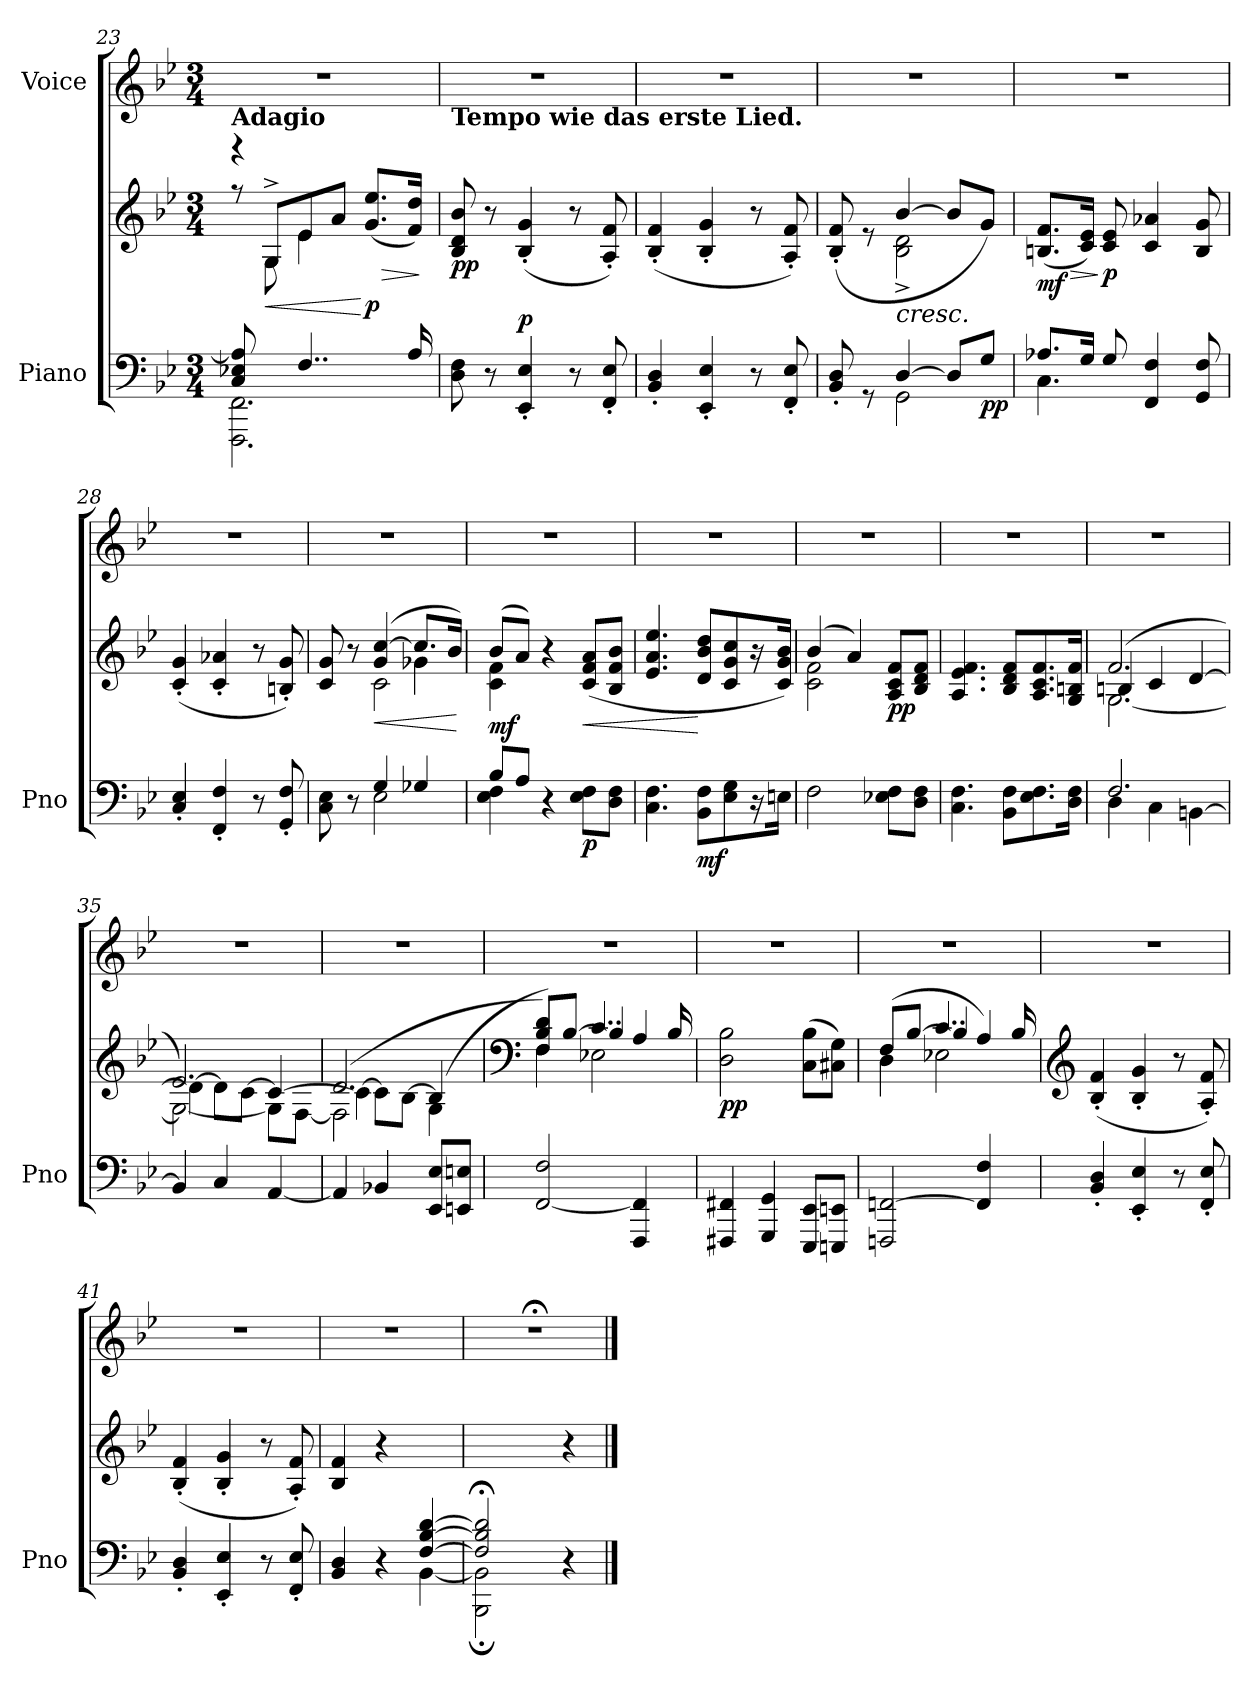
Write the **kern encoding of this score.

**kern	**kern	**dynam	**kern
*part2	*part2	*part2	*part1
*staff3	*staff2	*staff2/3	*staff1
*I"Piano	*	*	*I"Voice
*I'Pno	*	*	*
*clefF4	*clefG2	*	*clefG2
*k[b-e-]	*k[b-e-]	*	*k[b-e-]
*M3/4	*M3/4	*	*M3/4
=23	=23	=23	=23
*^	*^	*	*
*	*	*	*^	*	*
!	!	!	!	!	!	!LO:TX:b:B:t=Adagio
8C/ 8E-X/ 8A/]	2.FFF\ 2.FF\	8rff	4rggg	8ryy	.	2.r
!	!	!	!	!	!LO:HP:b	!
8ryy	.	8G^/L	.	8G\	<	.
4..F/	.	8e-/	4e-\	2ryy	.	.
.	.	8a/J	.	.	.	.
!	!	!	!	!	!LO:HP:n=1:b	!
!	!	!	!	!	!LO:DY:n=1:b	!
.	.	(<8.g/ 8.ee-/L	4ryy	.	[ > p	.
16A/	.	16f/ 16dd/Jk)	.	.	.	.
*v	*v	*	*	*	*	*
*	*v	*v	*v	*	*
.	.	]	.
=24	=24	=24	=24
!	!	!	!LO:TX:b:B:t=Tempo wie das erste Lied.
!	!	!LO:DY:b	!
8D\ 8F\	8B-/ 8d/ 8b-/	pp	2.r
8r	8r	.	.
!	!	!LO:DY:a=2	!
4EE-/' 4E-/'	(<4B-/' 4g/'	p	.
8r	8r	.	.
8FF/' 8E-/'	8A/' 8f/')	.	.
=25	=25	=25	=25
4BB-/' 4D/'	(<4B-/' 4f/'	.	2.r
4EE-/' 4E-/'	4B-/' 4g/'	.	.
8r	8r	.	.
8FF/' 8E-/'	8A/' 8f/')	.	.
=26	=26	=26	=26
*^	*^	*	*
8BB-/' 8D/'	4ryy	(>8B-/' 8f/'	4ryy	.	2.r
8rGG	.	8re	.	.	.
!	!	!	!	!LO:HP:b	!
[4D/	2GG\	[4b-/	2B-\^ 2d\^	<	.
8D/L]	.	8b-/L]	.	.	.
!	!	!	!	!LO:DY:b=2	!
8G/J	.	8g/J)	.	pp	.
*v	*v	*	*	*	*
*	*v	*v	*	*
.	.	[	.
=27	=27	=27	=27
*^	*	*	*
!	!	!	!LO:HP:b	!
!	!	!	!LO:DY:n=1:b	!
8.A-X/L	4.C\	(<8.Bn/ 8.f/L	> mf	2.r
16G/Jk	.	16c/ 16e-/Jk)	.	.
!	!	!	!LO:DY:n=2:b	!
8G/	.	8c/ 8e-/	] p	.
4FF/ 4F/	4.ryy	4c/ 4a-X/	.	.
8GG/ 8F/	.	8B/ 8g/	.	.
*v	*v	*	*	*
!!LO:LB:g=z
=28	=28	=28	=28
4C/' 4E-/'	(<4c/' 4g/'	.	2.r
4FF/' 4F/'	4c/' 4a-X/'	.	.
8r	8r	.	.
8GG/' 8F/'	8Bn/' 8g/')	.	.
=29	=29	=29	=29
*^	*^	*	*
*	*	*	*^	*	*
8C\ 8E-\	8ryy	8c/ 8g/	4ryy	2ryy	.	2.r
8r	8ryy	8r	.	.	.	.
!	!	!	!	!	!LO:HP:b	!
4G/	2E-\	(>4g/ [4cc/	2c\	.	<	.
4G-X/	.	8.cc/L]	.	4g-X\	.	.
.	.	16b-/Jk)	.	.	.	.
*v	*v	*	*	*	*	*
*	*v	*v	*v	*	*
.	.	[	.
=30	=30	=30	=30
*^	*^	*	*
!	!	!	!	!LO:DY:b	!
8B-/L	4E-\ 4F\	(>8b-/L	4c\ 4f\	mf	2.r
8A/J	.	8a/J)	.	.	.
4r	2ryy	4r	2ryy	.	.
!	!	!	!	!LO:HP:b	!
!	!	!	!	!LO:DY:n=1:b=2	!
8E-\ 8F\L	.	(<8c/ 8f/ 8a/L	.	< p	.
8D\ 8F\J	.	8B-/ 8f/ 8b-/J	.	.	.
*v	*v	*	*	*	*
*	*v	*v	*	*
=31	=31	=31	=31
4.C\ 4.F\	4.e-/ 4.a/ 4.ee-/	.	2.r
!	!	!LO:DY:n=1:b=2	!
8BB-\ 8F\L	8d/ 8b-/ 8dd/L	[ mf	.
8E-\ 8G\	8c/ 8g/ 8cc/	.	.
16r	16r	.	.
16En\Jk	16c/ 16g/ 16b-/Jk)	.	.
=32	=32	=32	=32
*	*^	*	*
2F\	(>4b-/	2c\ 2f\	.	2.r
.	4a/)	.	.	.
!	!	!	!LO:DY:b	!
8E-X\ 8F\L	8A/ 8c/ 8f/L	4ryy	pp	.
8D\ 8F\J	8B-/ 8d/ 8f/J	.	.	.
*	*v	*v	*	*
=33	=33	=33	=33
4.C\ 4.F\	4.A/ 4.e-/ 4.f/	.	2.r
8BB-\ 8F\L	8B-/ 8d/ 8f/L	.	.
8.E-\ 8.F\	8.A/ 8.c/ 8.f/	.	.
16D\ 16F\Jk	16G/ 16Bn/ 16f/Jk	.	.
=34	=34	=34	=34
*^	*^	*	*
*	*	*	*^	*	*
4D\	2.F/	(>2.f/	[2.G\	4Bn/	.	2.r
4C\	.	.	.	4c/	.	.
[4BBn\	.	.	.	[4d/	.	.
*v	*v	*	*	*	*	*
=35	=35	=35	=35	=35	=35
4BB/]	2.e-/)	2G\_	4d\_	.	2.r
4C/	.	.	8d\L]	.	.
.	.	.	[8c\J	.	.
[4AA/	.	8G\L]	4c/_	.	.
.	.	[8F\J	.	.	.
!!LO:LB:g=z
=36	=36	=36	=36	=36	=36
4AA/]	(>2.d/	2F\]	4c\_	.	2.r
4BB-X/	.	.	8c\L]	.	.
.	.	.	[8B-\J	.	.
8EE-/ 8E-/L	.	4G\	(<4B-/]	.	.
8EEn/ 8En/J	.	.	.	.	.
=37	=37	=37	=37	=37	=37
*	*clefF4	*	*	*	*
[2FF/ 2F/	4B-/ 4d/)	4F\	8F/L)	.	2.r
.	.	.	[8B-/J	.	.
.	4..c/	2E-X\	4B-/]	.	.
4FFF/ 4FF/]	.	.	4A/	.	.
.	16B-/	.	.	.	.
*	*v	*v	*v	*	*
=38	=38	=38	=38
!	!	!LO:DY:b	!
4FFF#X/ 4FF#X/	2D\ 2B-\	pp	2.r
4GGG/ 4GG/	.	.	.
8EEE-/ 8EE-/L	(>8C\ 8B-\L	.	.
8EEEn/ 8EEn/J	8C#X\ 8G\J)	.	.
=39	=39	=39	=39
*	*^	*	*
*	*	*^	*	*
2FFFn/ [2FFn/	4rFyy	4D\	(>8F/L	.	2.r
.	.	.	[8B-/J	.	.
.	4..c/	2E-X\	4B-/]	.	.
4FF/] 4F/	.	.	4A/)	.	.
.	16B-/	.	.	.	.
*	*v	*v	*v	*	*
=40	=40	=40	=40
*	*clefG2	*	*
4BB-/' 4D/'	(<4B-/' 4f/'	.	2.r
4EE-/' 4E-/'	4B-/' 4g/'	.	.
8r	8r	.	.
8FF/' 8E-/'	8A/' 8f/')	.	.
=41	=41	=41	=41
4BB-/' 4D/'	(<4B-/' 4f/'	.	2.r
4EE-/' 4E-/'	4B-/' 4g/'	.	.
8r	8r	.	.
8FF/' 8E-/'	8A/' 8f/')	.	.
=42	=42	=42	=42
*^	*	*	*
4BB-/ 4D/	4rBByy	4B-/ 4f/	.	2.r
4r	4rBByy	4r	.	.
[4F/ [4B-/ [4d/	[4BB-\	4ryy	.	.
=43	=43	=43	=43	=43
2F/];< 2B-/];< 2d/];<	2BBB-\; 2BB-\];	4ryy	.	2.r;<
.	.	4ryy	.	.
4r	4rBByy	4r	.	.
*v	*v	*	*	*
==	==	==	==
*-	*-	*-	*-
